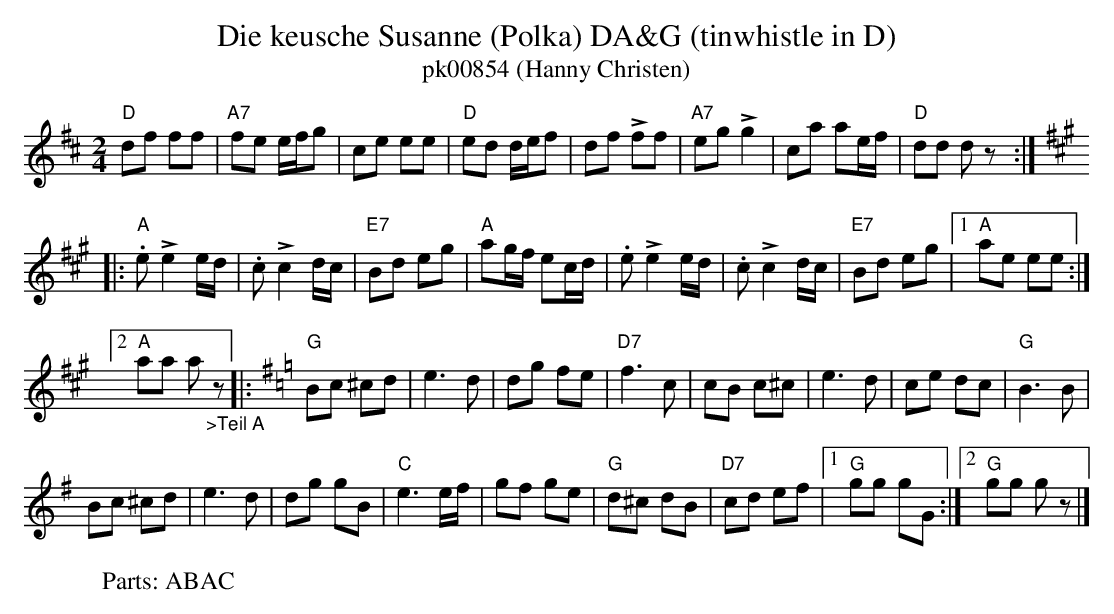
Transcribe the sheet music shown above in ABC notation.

X:1
T:Die keusche Susanne (Polka) DA&G (tinwhistle in D)
T:pk00854 (Hanny Christen)
M:2/4
L:1/8
K:D%%MIDI gchordon
"D"df ff | "A7"fe e/2f/2g | ce ee | "D"ed d/2e/2f | df !>!ff | "A7"eg !>!g2 | \
ca ae/2f/2 | "D"dd dz:: [K:A]
"A".e!>!e2e/2d/2 | .c!>!c2d/2c/2 | "E7"Bd eg | "A"ag/2f/2 ec/2d/2 | \
.e!>!e2e/2d/2 | .c!>!c2d/2c/2 | "E7"Bd eg |1 "A"ae ee :|2
"A"aa a"_>Teil A"z [K:G] \
|: "G"Bc ^cd | e3d | dg fe | "D7"f3c | cB c^c | e3d | \
ce dc | "G"B3B |
Bc ^cd | e3 d | dg gB | "C"e3 e/2f/2 | \
gf ge | "G"d^c dB | "D7"cd ef |1 "G"gg gG :|2 "G"gg gz |]
W:Parts: ABAC
